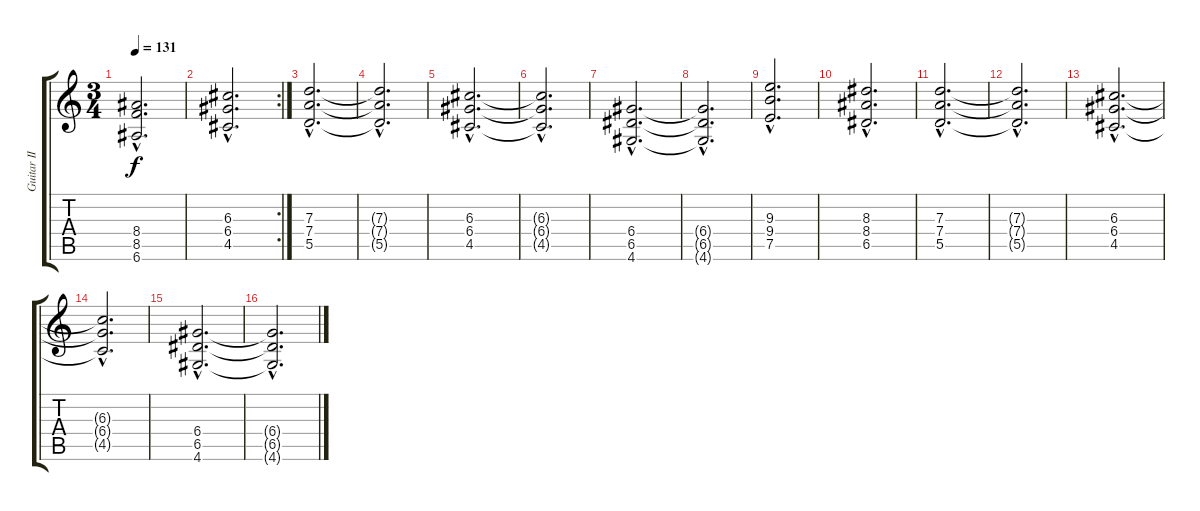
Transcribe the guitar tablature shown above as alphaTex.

\track ("Guitar II" "Guitar II") {instrument distortionguitar}
\staff {score tabs}
\tuning (E4 B3 G3 D3 A2 E2) {hide}
\ts (3 4)
\tempo 131
\clef g2
\ks c
(8.4{hac} 8.5{hac} 6.6{hac}).2{d dy f} |
\rc 2
(6.3{hac} 6.4{hac} 4.5{hac}).2{d} |
(7.3{hac} 7.4{hac} 5.5{hac}).2{d} |
(7.3{hac t} 7.4{hac t} 5.5{hac t}).2{d} |
(6.3{hac} 6.4{hac} 4.5{hac}).2{d} |
(6.3{hac t} 6.4{hac t} 4.5{hac t}).2{d} |
(6.4{hac} 6.5{hac} 4.6{hac}).2{d} |
(6.4{hac t} 6.5{hac t} 4.6{hac t}).2{d} |
(9.3{hac} 9.4{hac} 7.5{hac}).2{d} |
(8.3{hac} 8.4{hac} 6.5{hac}).2{d} |
(7.3{hac} 7.4{hac} 5.5{hac}).2{d} |
(7.3{hac t} 7.4{hac t} 5.5{hac t}).2{d} |
(6.3{hac} 6.4{hac} 4.5{hac}).2{d} |
(6.3{hac t} 6.4{hac t} 4.5{hac t}).2{d} |
(6.4{hac} 6.5{hac} 4.6{hac}).2{d} |
(6.4{hac t} 6.5{hac t} 4.6{hac t}).2{d}
